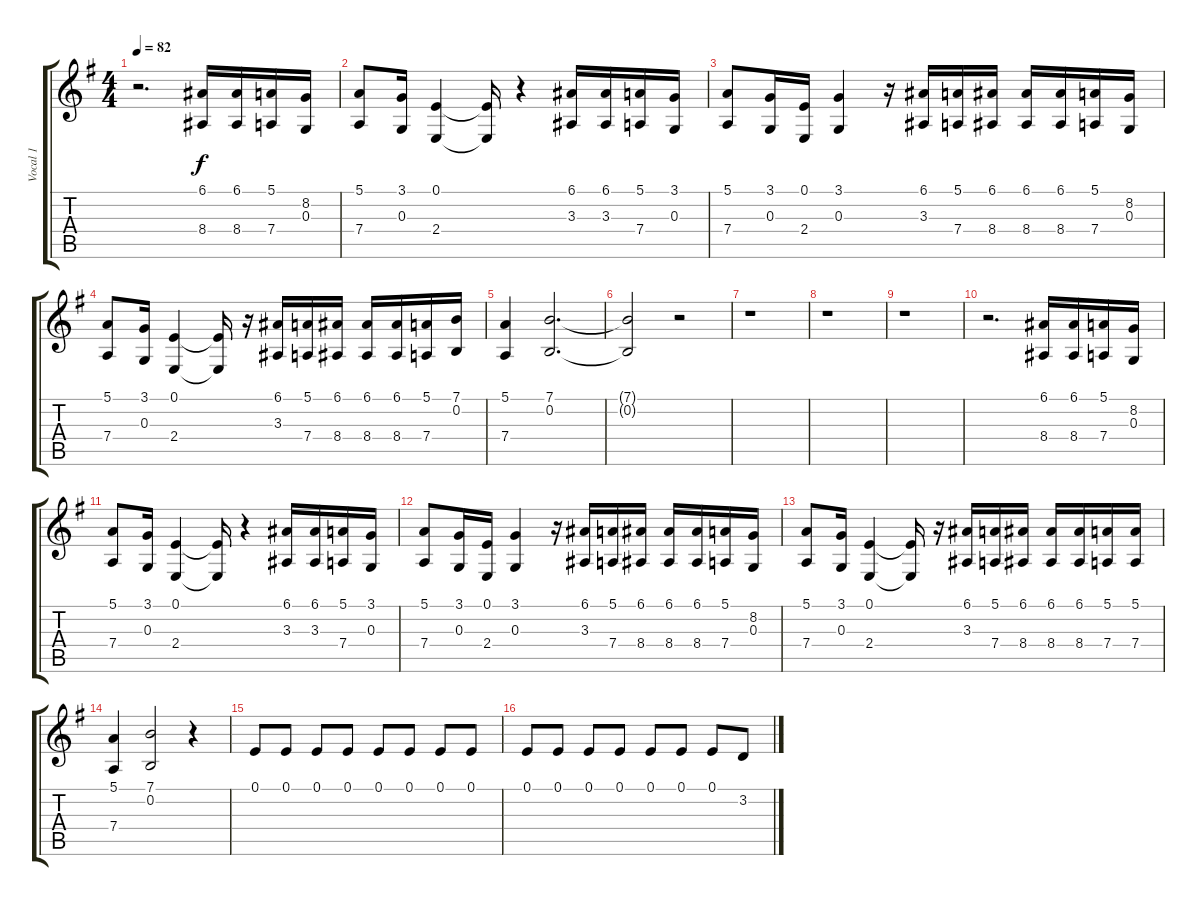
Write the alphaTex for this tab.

\track ("Vocal 1" "Vocal 1") {instrument lead2sawtooth}
\staff {score tabs}
\tuning (E4 B3 G3 D3 A2 E2) {hide}
\ts (4 4)
\tempo 82
\clef g2
\ks eminor
r.2{d dy f} (6.1 8.4).16 (6.1 8.4).16 (5.1 7.4).16 (8.2 0.3).16 |
(5.1 7.4).8 (3.1 0.3).16 (0.1 2.4).4 (0.1{t} 2.4{t}).16 r.4 (6.1 3.3).16 (6.1 3.3).16 (5.1 7.4).16 (3.1 0.3).16 |
(5.1 7.4).8 (3.1 0.3).16 (0.1 2.4).16 (3.1 0.3).4 r.16 (6.1 3.3).16 (5.1 7.4).16 (6.1 8.4).16 (6.1 8.4).16 (6.1 8.4).16 (5.1 7.4).16 (8.2 0.3).16 |
(5.1 7.4).8 (3.1 0.3).16 (0.1 2.4).4 (0.1{t} 2.4{t}).16 r.16 (6.1 3.3).16 (5.1 7.4).16 (6.1 8.4).16 (6.1 8.4).16 (6.1 8.4).16 (5.1 7.4).16 (7.1 0.2).16 |
(5.1 7.4).4 (7.1 0.2).2{d} |
(7.1{t} 0.2{t}).2 r.2 |
r.1 |
r.1 |
r.1 |
r.2{d} (6.1 8.4).16 (6.1 8.4).16 (5.1 7.4).16 (8.2 0.3).16 |
(5.1 7.4).8 (3.1 0.3).16 (0.1 2.4).4 (0.1{t} 2.4{t}).16 r.4 (6.1 3.3).16 (6.1 3.3).16 (5.1 7.4).16 (3.1 0.3).16 |
(5.1 7.4).8 (3.1 0.3).16 (0.1 2.4).16 (3.1 0.3).4 r.16 (6.1 3.3).16 (5.1 7.4).16 (6.1 8.4).16 (6.1 8.4).16 (6.1 8.4).16 (5.1 7.4).16 (8.2 0.3).16 |
(5.1 7.4).8 (3.1 0.3).16 (0.1 2.4).4 (0.1{t} 2.4{t}).16 r.16 (6.1 3.3).16 (5.1 7.4).16 (6.1 8.4).16 (6.1 8.4).16 (6.1 8.4).16 (5.1 7.4).16 (5.1 7.4).16 |
(5.1 7.4).4 (7.1 0.2).2 r.4 |
0.1.8 0.1.8 0.1.8 0.1.8 0.1.8 0.1.8 0.1.8 0.1.8 |
0.1.8 0.1.8 0.1.8 0.1.8 0.1.8 0.1.8 0.1.8 3.2.8
